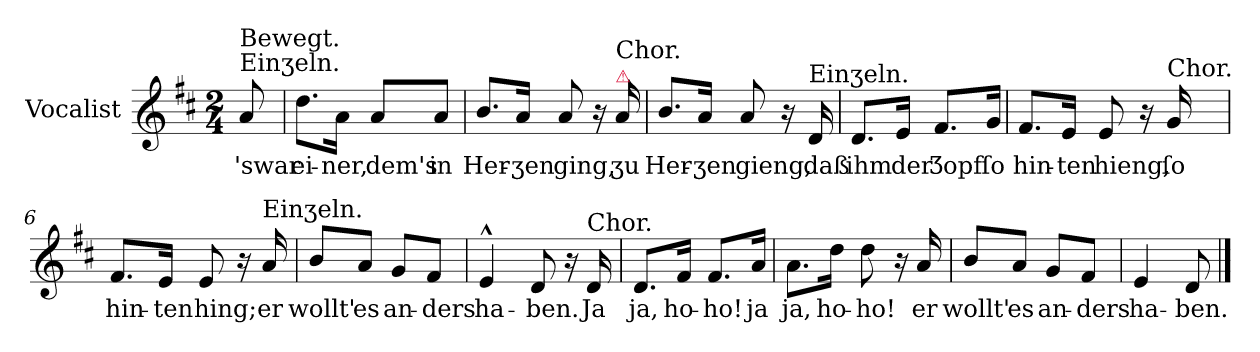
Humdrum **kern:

**kern	**text
*part1	*part1
*staff1	*staff1
*I"Vocalist	*
*clefG2	*
*k[f#c#]	*
*D:	*
*M2/4	*
=	=
!LO:TX:a:t=Einʒeln.	!
!LO:TX:a:t=Bewegt.	!
8a	'swar
=1	=1
8.dd\L	ei-
16a\Jk	-ner,
8a/L	dem's
8a/J	in
=2	=2
8.b/L	Her-
16a/Jk	-ʒen
8a	ging,
16r	.
!LO:TX:a:color=crimson:t=⚠	!
!LO:TX:a:t=Chor.	!
16a	ʒu
=3	=3
8.b/L	Her-
16a/Jk	-ʒen
8a	gieng,
16r	.
!LO:TX:a:t=Einʒeln.	!
16d	daß
=4	=4
8.d/L	ihm
16e/Jk	der
8.f#/L	Ʒopf
16g/Jk	ſo
=5	=5
8.f#/L	hin-
16e/Jk	-ten
8e	hieng,
16r	.
!LO:TX:a:t=Chor.	!
16g	ſo
=6	=6
8.f#/L	hin-
16e/Jk	-ten
8e	hing;
16r	.
!LO:TX:a:t=Einʒeln.	!
16a	er
=7	=7
8b/L	wollt'
8a/J	es
8g/L	an-
8f#/J	-ders
=8	=8
4e^^	ha-
8d	-ben.
16r	.
!LO:TX:a:t=Chor.	!
16d	Ja
=9	=9
8.d/L	ja,
16f#/Jk	ho-
8.f#/L	-ho!
16a/Jk	ja
=10	=10
8.a\L	ja,
16dd\Jk	ho-
8dd	-ho!
16r	.
16a	er
=11	=11
8b/L	wollt'
8a/J	es
8g/L	an-
8f#/J	-ders
=12	=12
4e	ha-
8d	-ben.
==	==
*-	*-
